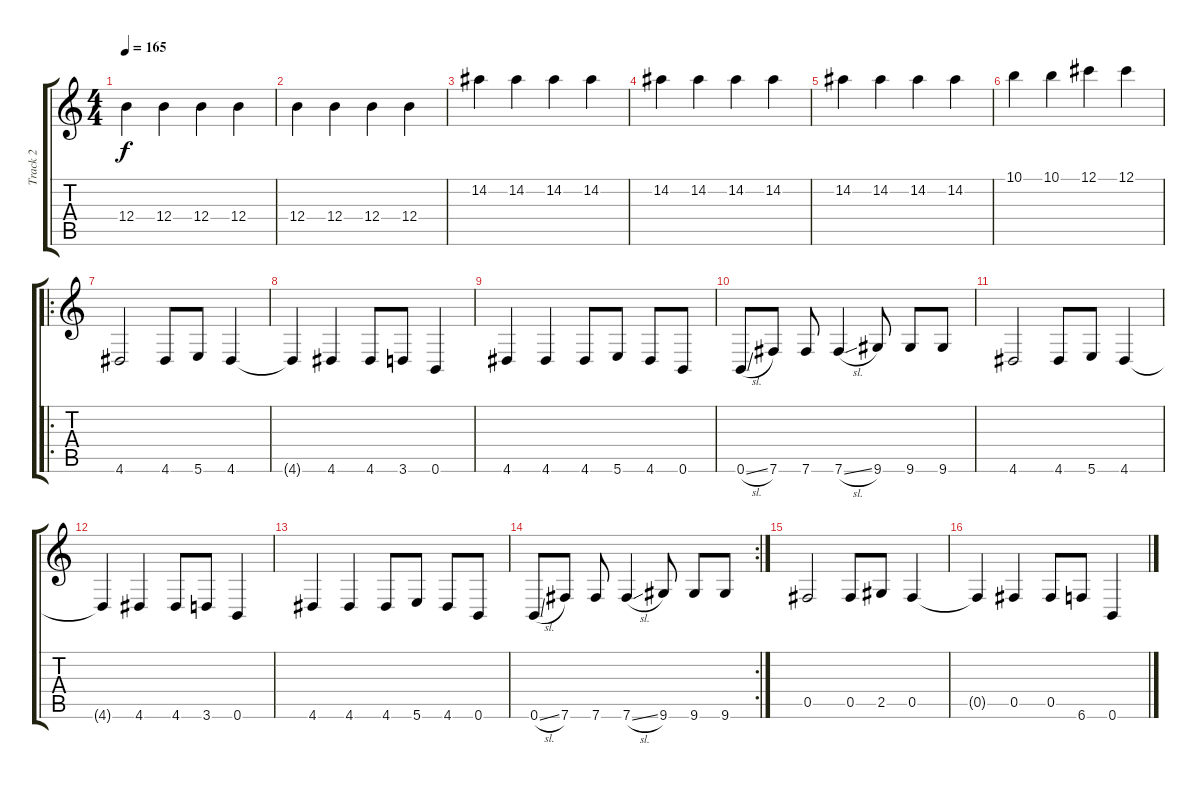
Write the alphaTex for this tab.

\track ("Track 2" "Track 2") {instrument distortionguitar}
\staff {score tabs}
\tuning (Db4 Ab3 E3 B2 Gb2 B1) {hide}
\ts (4 4)
\tempo 165
\clef g2
\ks c
12.4.4{dy f} 12.4.4 12.4.4 12.4.4 |
12.4.4 12.4.4 12.4.4 12.4.4 |
14.2.4 14.2.4 14.2.4 14.2.4 |
14.2.4 14.2.4 14.2.4 14.2.4 |
14.2.4 14.2.4 14.2.4 14.2.4 |
10.1.4 10.1.4 12.1.4 12.1.4 |
\ro
4.6.2 4.6.8 5.6.8 4.6.4 |
4.6{t}.4 4.6.4 4.6.8 3.6.8 0.6.4 |
4.6.4 4.6.4 4.6.8 5.6.8 4.6.8 0.6.8 |
0.6{sl}.8 7.6.8 7.6.8 7.6{sl}.4 9.6.8 9.6.8 9.6.8 |
4.6.2 4.6.8 5.6.8 4.6.4 |
4.6{t}.4 4.6.4 4.6.8 3.6.8 0.6.4 |
4.6.4 4.6.4 4.6.8 5.6.8 4.6.8 0.6.8 |
\rc 2
0.6{sl}.8 7.6.8 7.6.8 7.6{sl}.4 9.6.8 9.6.8 9.6.8 |
0.5.2 0.5.8 2.5.8 0.5.4 |
0.5{t}.4 0.5.4 0.5.8 6.6.8 0.6.4
